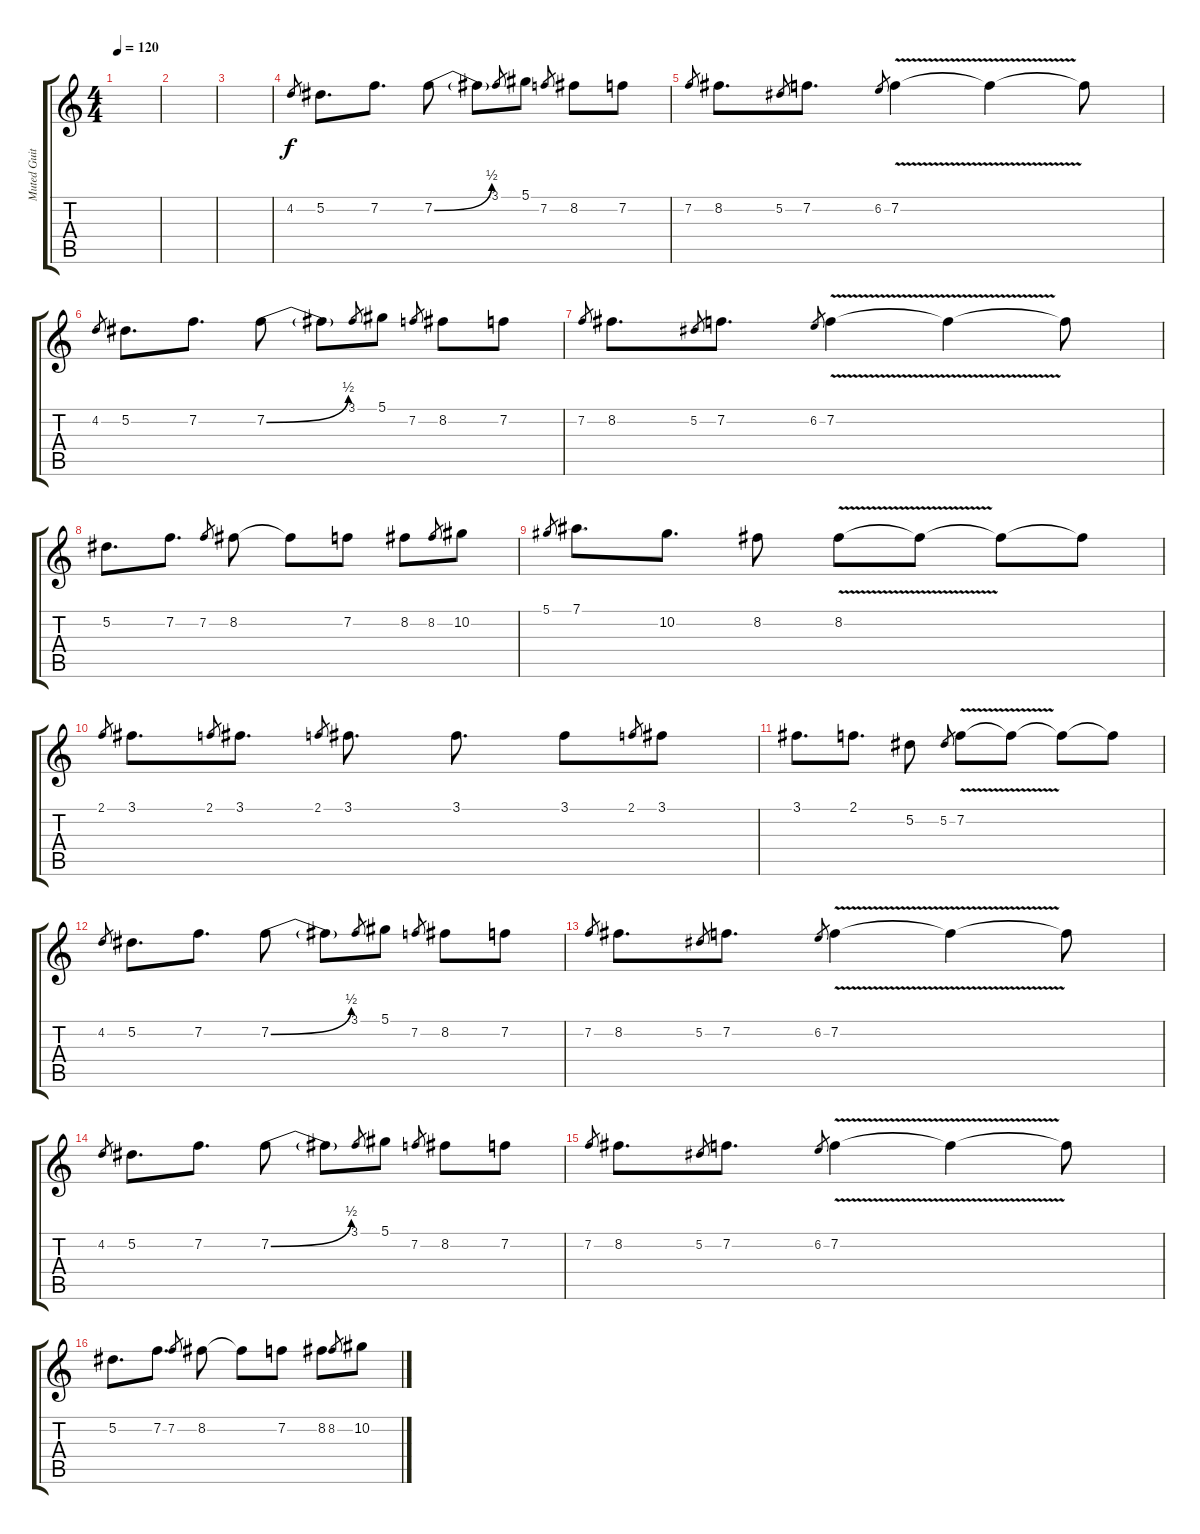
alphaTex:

\track ("Muted Guitar1 - Vocals " "Muted Guit") {instrument electricguitarmuted}
\staff {score tabs}
\tuning (Eb4 Bb3 Gb3 Db3 Ab2 Eb2) {hide}
\ts (4 4)
\tempo 120
\clef g2
\ks c
|
|
|
4.2.8{gr} 5.2.8{d volume 16 balance 8 instrument englishhorn} 7.2.8{d} 7.2{be (bend 0 0 60 2)}.8 7.2{t}.8 3.1.8{gr} 5.1.8 7.2.8{gr} 8.2.8 7.2.8 |
7.2.8{gr} 8.2.8{d volume 16 balance 8 instrument englishhorn} 5.2.8{gr} 7.2.8{d} 6.2.8{gr} 7.2{v}.4 7.2{t}.4 7.2{t}.8 |
4.2.8{gr} 5.2.8{d volume 16 balance 8 instrument englishhorn} 7.2.8{d} 7.2{be (bend 0 0 60 2)}.8 7.2{t}.8 3.1.8{gr} 5.1.8 7.2.8{gr} 8.2.8 7.2.8 |
7.2.8{gr} 8.2.8{d volume 16 balance 8 instrument englishhorn} 5.2.8{gr} 7.2.8{d} 6.2.8{gr} 7.2{v}.4 7.2{t}.4 7.2{t}.8 |
5.2.8{d volume 16 balance 8 instrument englishhorn} 7.2.8{d} 7.2.8{gr} 8.2.8 8.2{t}.8 7.2.8 8.2.8 8.2.8{gr} 10.2.8 |
5.1.8{gr} 7.1.8{d volume 16 balance 8 instrument englishhorn} 10.2.8{d} 8.2.8 8.2{v}.8 8.2{t}.8 8.2{t}.8 8.2{t}.8 |
2.1.8{gr} 3.1.8{d volume 16 balance 8 instrument englishhorn} 2.1.8{gr} 3.1.8{d} 2.1.8{gr} 3.1.8{d} 3.1.8{d} 3.1.8 2.1.8{gr} 3.1.8 |
3.1.8{d volume 16 balance 8 instrument englishhorn} 2.1.8{d} 5.2.8 5.2.8{gr} 7.2{v}.8 7.2{t}.8 7.2{t}.8 7.2{t}.8 |
4.2.8{gr} 5.2.8{d volume 16 balance 8 instrument englishhorn} 7.2.8{d} 7.2{be (bend 0 0 60 2)}.8 7.2{t}.8 3.1.8{gr} 5.1.8 7.2.8{gr} 8.2.8 7.2.8 |
7.2.8{gr} 8.2.8{d volume 16 balance 8 instrument englishhorn} 5.2.8{gr} 7.2.8{d} 6.2.8{gr} 7.2{v}.4 7.2{t}.4 7.2{t}.8 |
4.2.8{gr} 5.2.8{d volume 16 balance 8 instrument englishhorn} 7.2.8{d} 7.2{be (bend 0 0 60 2)}.8 7.2{t}.8 3.1.8{gr} 5.1.8 7.2.8{gr} 8.2.8 7.2.8 |
7.2.8{gr} 8.2.8{d volume 16 balance 8 instrument englishhorn} 5.2.8{gr} 7.2.8{d} 6.2.8{gr} 7.2{v}.4 7.2{t}.4 7.2{t}.8 |
5.2.8{d volume 16 balance 8 instrument englishhorn} 7.2.8{d} 7.2.8{gr} 8.2.8 8.2{t}.8 7.2.8 8.2.8 8.2.8{gr} 10.2.8
